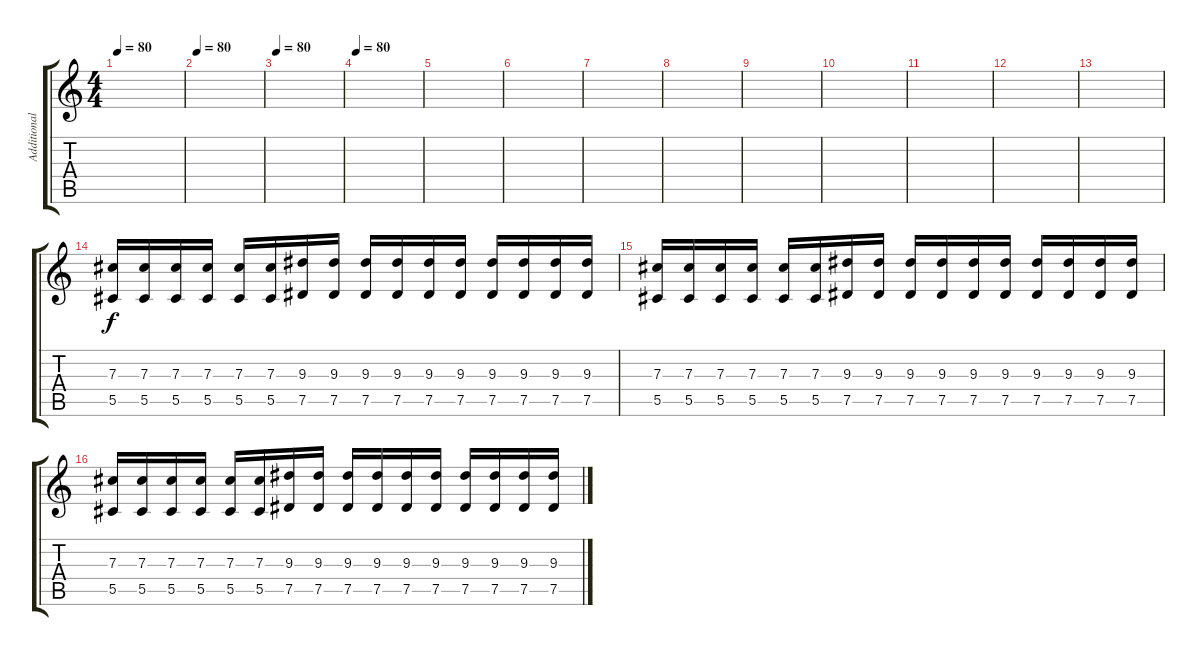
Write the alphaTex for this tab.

\track ("Additional Guitar" "Additional") {instrument overdrivenguitar}
\staff {score tabs}
\tuning (Eb4 Bb3 Gb3 Db3 Ab2 Db2) {hide}
\ts (4 4)
\tempo 80
\clef g2
\ks c
|
\tempo 80
|
\tempo 80
|
\tempo 80
|
|
|
|
|
|
|
|
|
|
(7.3 5.5).16 (7.3 5.5).16 (7.3 5.5).16 (7.3 5.5).16 (7.3 5.5).16 (7.3 5.5).16 (9.3 7.5).16 (9.3 7.5).16 (9.3 7.5).16 (9.3 7.5).16 (9.3 7.5).16 (9.3 7.5).16 (9.3 7.5).16 (9.3 7.5).16 (9.3 7.5).16 (9.3 7.5).16 |
(7.3 5.5).16 (7.3 5.5).16 (7.3 5.5).16 (7.3 5.5).16 (7.3 5.5).16 (7.3 5.5).16 (9.3 7.5).16 (9.3 7.5).16 (9.3 7.5).16 (9.3 7.5).16 (9.3 7.5).16 (9.3 7.5).16 (9.3 7.5).16 (9.3 7.5).16 (9.3 7.5).16 (9.3 7.5).16 |
(7.3 5.5).16 (7.3 5.5).16 (7.3 5.5).16 (7.3 5.5).16 (7.3 5.5).16 (7.3 5.5).16 (9.3 7.5).16 (9.3 7.5).16 (9.3 7.5).16 (9.3 7.5).16 (9.3 7.5).16 (9.3 7.5).16 (9.3 7.5).16 (9.3 7.5).16 (9.3 7.5).16 (9.3 7.5).16
